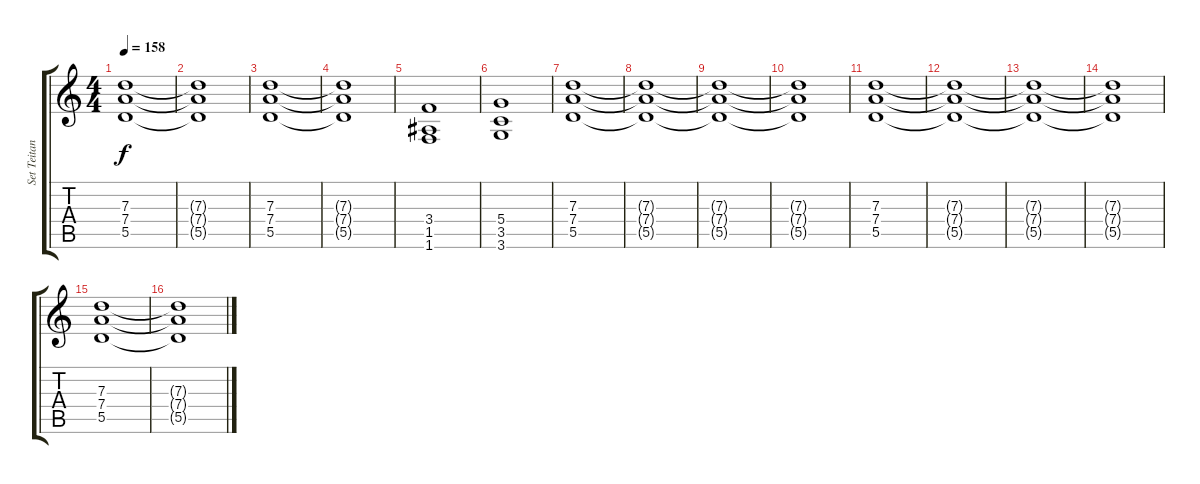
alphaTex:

\track ("Set Teitan" "Set Teitan") {instrument distortionguitar}
\staff {score tabs}
\tuning (E4 B3 G3 D3 A2 E2) {hide}
\ts (4 4)
\tempo 158
\clef g2
\ks c
(7.3 7.4 5.5).1{dy f} |
(7.3{t} 7.4{t} 5.5{t}).1 |
(7.3 7.4 5.5).1 |
(7.3{t} 7.4{t} 5.5{t}).1 |
(3.4 1.5 1.6).1 |
(5.4 3.5 3.6).1 |
(7.3 7.4 5.5).1 |
(7.3{t} 7.4{t} 5.5{t}).1 |
(7.3{t} 7.4{t} 5.5{t}).1 |
(7.3{t} 7.4{t} 5.5{t}).1 |
(7.3 7.4 5.5).1 |
(7.3{t} 7.4{t} 5.5{t}).1 |
(7.3{t} 7.4{t} 5.5{t}).1 |
(7.3{t} 7.4{t} 5.5{t}).1 |
(7.3 7.4 5.5).1 |
(7.3{t} 7.4{t} 5.5{t}).1
